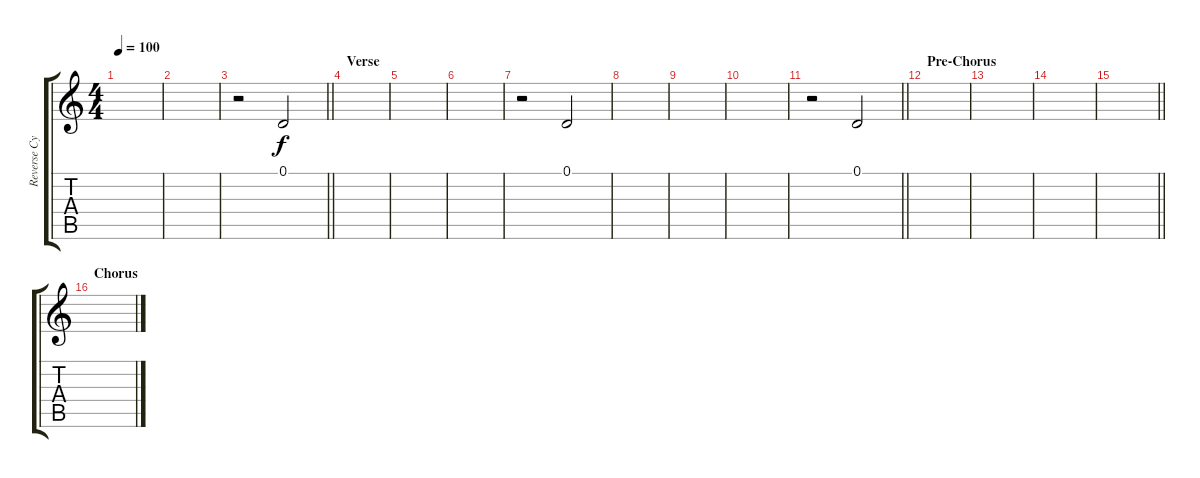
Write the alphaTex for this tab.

\track ("Reverse Cymbal" "Reverse Cy") {instrument reversecymbal}
\staff {score tabs}
\tuning (D4 A3 F3 C3 G2 D2) {hide}
\ts (4 4)
\tempo 100
\clef g2
\ks c
|
|
\barLineRight lightlight
r.2 0.1.2 |
\section ("" "Verse")
|
|
|
r.2 0.1.2 |
|
|
|
\barLineRight lightlight
r.2 0.1.2 |
\section ("" "Pre-Chorus")
|
|
|
\barLineRight lightlight
|
\section ("" "Chorus")
